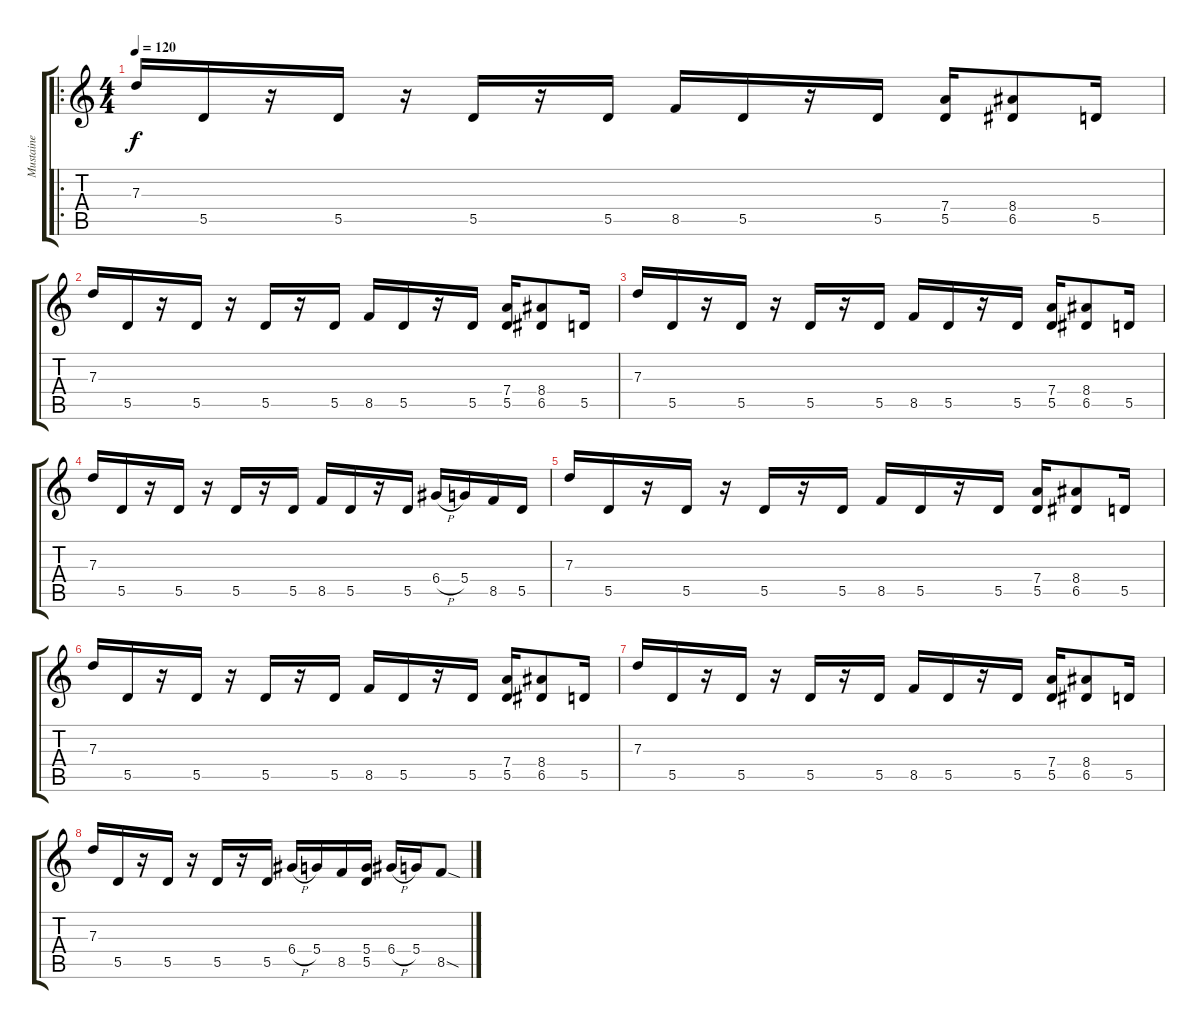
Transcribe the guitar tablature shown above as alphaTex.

\track ("Mustaine" "Mustaine") {instrument distortionguitar}
\staff {score tabs}
\tuning (E4 B3 G3 D3 A2 E2) {hide}
\ro
\ts (4 4)
\tempo 120
\clef g2
\ks c
7.3.16{dy f} 5.5.16 r.16 5.5.16 r.16 5.5.16 r.16 5.5.16 8.5.16 5.5.16 r.16 5.5.16 (7.4 5.5).16 (8.4 6.5).8 5.5.16 |
7.3.16 5.5.16 r.16 5.5.16 r.16 5.5.16 r.16 5.5.16 8.5.16 5.5.16 r.16 5.5.16 (7.4 5.5).16 (8.4 6.5).8 5.5.16 |
7.3.16 5.5.16 r.16 5.5.16 r.16 5.5.16 r.16 5.5.16 8.5.16 5.5.16 r.16 5.5.16 (7.4 5.5).16 (8.4 6.5).8 5.5.16 |
7.3.16 5.5.16 r.16 5.5.16 r.16 5.5.16 r.16 5.5.16 8.5.16 5.5.16 r.16 5.5.16 6.4{h}.16 5.4.16 8.5.16 5.5.16 |
7.3.16 5.5.16 r.16 5.5.16 r.16 5.5.16 r.16 5.5.16 8.5.16 5.5.16 r.16 5.5.16 (7.4 5.5).16 (8.4 6.5).8 5.5.16 |
7.3.16 5.5.16 r.16 5.5.16 r.16 5.5.16 r.16 5.5.16 8.5.16 5.5.16 r.16 5.5.16 (7.4 5.5).16 (8.4 6.5).8 5.5.16 |
7.3.16 5.5.16 r.16 5.5.16 r.16 5.5.16 r.16 5.5.16 8.5.16 5.5.16 r.16 5.5.16 (7.4 5.5).16 (8.4 6.5).8 5.5.16 |
7.3.16 5.5.16 r.16 5.5.16 r.16 5.5.16 r.16 5.5.16 6.4{h}.16 5.4.16 8.5.16 (5.4 5.5).16 6.4{h}.16 5.4.16 8.5{sod}.8
